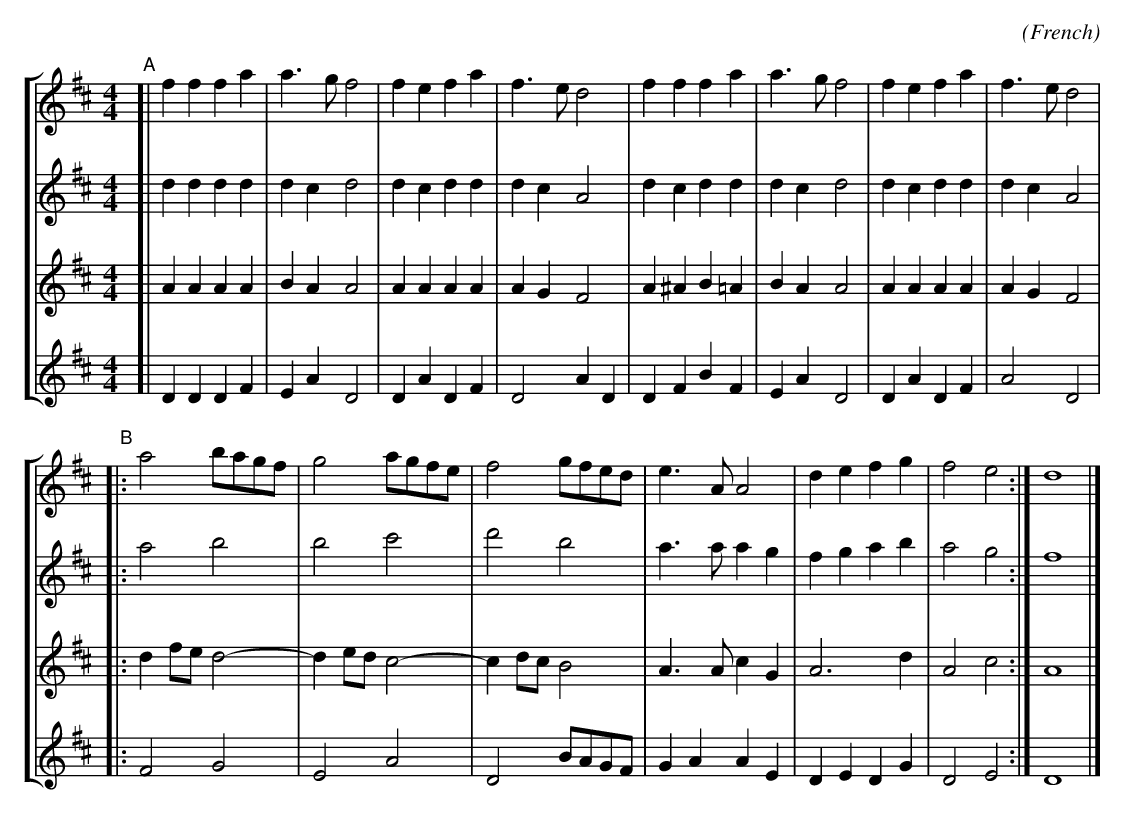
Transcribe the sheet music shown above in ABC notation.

X:1
O: French
C:
M: 4/4
L: 1/8
K: D
%%staves [1 2 3 4]
V: 1 staves=4
"A"[| f2f2 f2a2 | a3g f4 | f2e2 f2a2 | f3e d4 | f2f2 f2a2 | a3g f4 | f2e2 f2a2 | f3e d4 |
"^B"|: a4 bagf | g4 agfe | f4 gfed | e3A A4 | d2e2 f2g2 | f4 e4 :| d8 |]
V: 2
[| d2d2 d2d2 | d2c2 d4 | d2c2 d2d2 | d2c2 A4 | d2c2 d2d2 | d2c2 d4 | d2c2 d2d2 | d2c2 A4 |
|: a4 b4 | b4 c'4 | d'4 b4 | a3a a2g2 | f2g2 a2b2 | a4 g4 :| f8 |]
V: 3
[| A2A2 A2A2 | B2A2 A4 | A2A2 A2A2 | A2G2 F4 | A2^A2 B2=A2 | B2A2 A4 | A2A2 A2A2 | A2G2 F4 |
|: d2fe d4- | d2ed c4- | c2dc B4 | A3A c2G2 | A6 d2 | A4 c4 :| A8 |]
V: 4
[| D2D2 D2F2 | E2A2 D4 | D2A2 D2F2 | D4 A2D2 | D2F2 B2F2 | E2A2 D4 | D2A2 D2F2 | A4 D4 |
|: F4 G4 | E4 A4 | D4 BAGF | G2A2 A2E2 | D2E2 D2G2 | D4 E4 :| D8 |]
